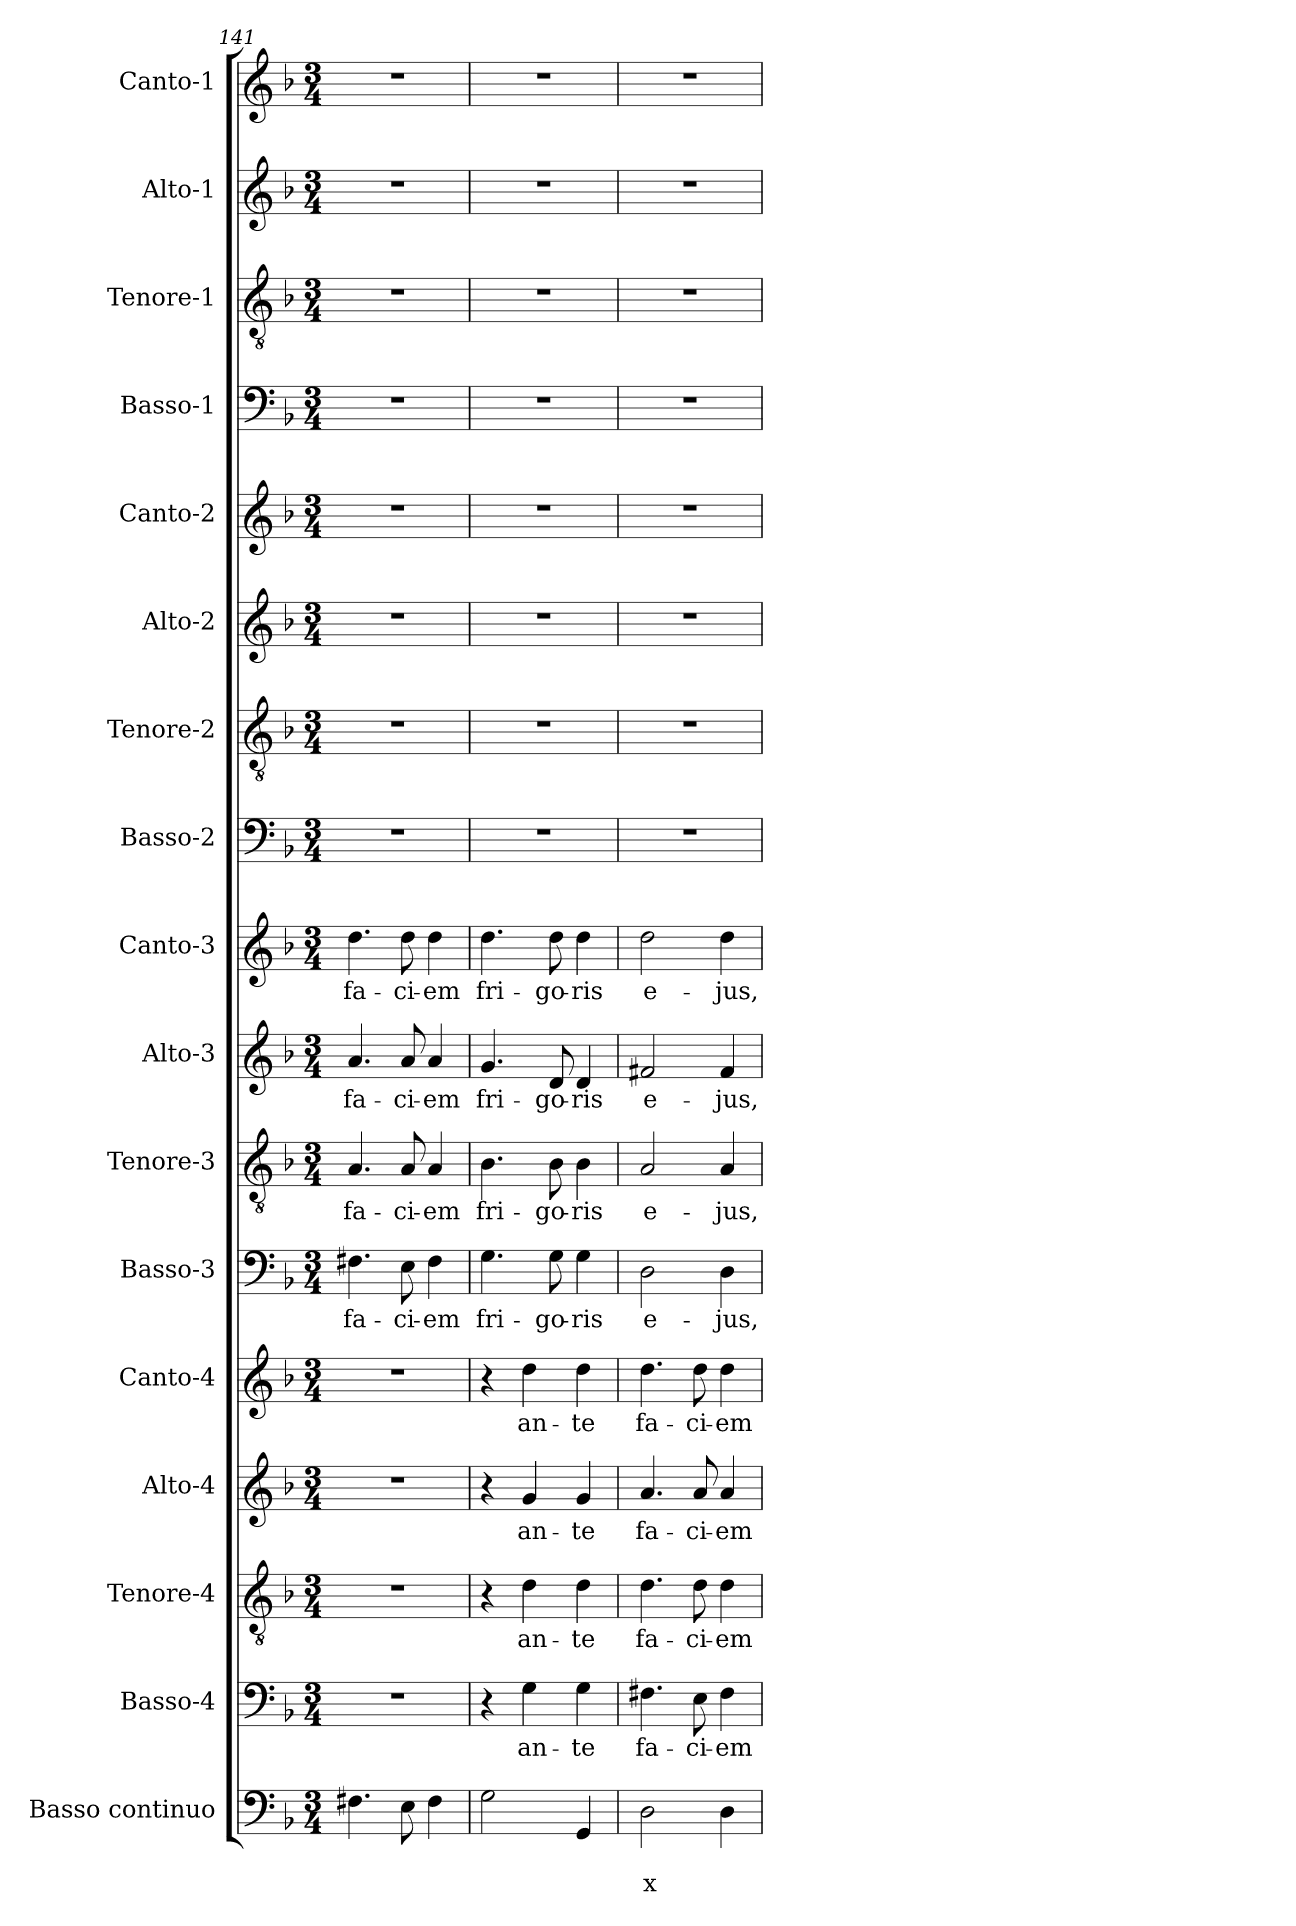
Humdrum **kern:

**kern	**text	**text	**kern	**text	**kern	**text	**kern	**text	**kern	**text	**kern	**text	**kern	**text	**kern	**text	**kern	**text	**kern	**kern	**kern	**kern	**kern	**kern	**kern	**kern
*part17	*part17	*part17	*part16	*part16	*part15	*part15	*part14	*part14	*part13	*part13	*part12	*part12	*part11	*part11	*part10	*part10	*part9	*part9	*part8	*part7	*part6	*part5	*part4	*part3	*part2	*part1
*staff17	*staff17	*staff17	*staff16	*staff16	*staff15	*staff15	*staff14	*staff14	*staff13	*staff13	*staff12	*staff12	*staff11	*staff11	*staff10	*staff10	*staff9	*staff9	*staff8	*staff7	*staff6	*staff5	*staff4	*staff3	*staff2	*staff1
*I"Basso continuo	*	*	*I"Basso-4	*	*I"Tenore-4	*	*I"Alto-4	*	*I"Canto-4	*	*I"Basso-3	*	*I"Tenore-3	*	*I"Alto-3	*	*I"Canto-3	*	*I"Basso-2	*I"Tenore-2	*I"Alto-2	*I"Canto-2	*I"Basso-1	*I"Tenore-1	*I"Alto-1	*I"Canto-1
*I'BC	*	*	*I'B4	*	*I'T4	*	*I'A4	*	*I'C4	*	*I'B3	*	*I'T3	*	*I'A3	*	*I'C3	*	*I'B2	*I'T2	*I'A2	*I'C2	*I'B1	*I'T1	*I'A1	*I'C1
*clefF4	*	*	*clefF4	*	*clefGv2	*	*clefG2	*	*clefG2	*	*clefF4	*	*clefGv2	*	*clefG2	*	*clefG2	*	*clefF4	*clefGv2	*clefG2	*clefG2	*clefF4	*clefGv2	*clefG2	*clefG2
*k[b-]	*	*	*k[b-]	*	*k[b-]	*	*k[b-]	*	*k[b-]	*	*k[b-]	*	*k[b-]	*	*k[b-]	*	*k[b-]	*	*k[b-]	*k[b-]	*k[b-]	*k[b-]	*k[b-]	*k[b-]	*k[b-]	*k[b-]
*F:	*	*	*F:	*	*F:	*	*F:	*	*F:	*	*F:	*	*F:	*	*F:	*	*F:	*	*F:	*F:	*F:	*F:	*F:	*F:	*F:	*F:
*M3/4	*	*	*M3/4	*	*M3/4	*	*M3/4	*	*M3/4	*	*M3/4	*	*M3/4	*	*M3/4	*	*M3/4	*	*M3/4	*M3/4	*M3/4	*M3/4	*M3/4	*M3/4	*M3/4	*M3/4
=141	=141	=141	=141	=141	=141	=141	=141	=141	=141	=141	=141	=141	=141	=141	=141	=141	=141	=141	=141	=141	=141	=141	=141	=141	=141	=141
!	!	!	!	!	!	!	!	!	!	!	!	!LO:LY:b	!	!	!	!	!	!	!	!	!	!	!	!	!	!
!	!	!	!	!	!	!	!	!	!	!	!	!	!	!LO:LY:b	!	!	!	!	!	!	!	!	!	!	!	!
!	!	!	!	!	!	!	!	!	!	!	!	!	!	!	!	!LO:LY:b	!	!	!	!	!	!	!	!	!	!
!	!	!	!	!	!	!	!	!	!	!	!	!	!	!	!	!	!	!LO:LY:b	!	!	!	!	!	!	!	!
4.F#X\	.	.	2.r	.	2.r	.	2.r	.	2.r	.	4.F#X\	fa-	4.A/	fa-	4.a/	fa-	4.dd\	fa-	2.r	2.r	2.r	2.r	2.r	2.r	2.r	2.r
!	!	!	!	!	!	!	!	!	!	!	!	!LO:LY:b	!	!	!	!	!	!	!	!	!	!	!	!	!	!
!	!	!	!	!	!	!	!	!	!	!	!	!	!	!LO:LY:b	!	!	!	!	!	!	!	!	!	!	!	!
!	!	!	!	!	!	!	!	!	!	!	!	!	!	!	!	!LO:LY:b	!	!	!	!	!	!	!	!	!	!
!	!	!	!	!	!	!	!	!	!	!	!	!	!	!	!	!	!	!LO:LY:b	!	!	!	!	!	!	!	!
8E\	.	.	.	.	.	.	.	.	.	.	8E\	-ci-	8A/	-ci-	8a/	-ci-	8dd\	-ci-	.	.	.	.	.	.	.	.
!	!	!	!	!	!	!	!	!	!	!	!	!LO:LY:b	!	!	!	!	!	!	!	!	!	!	!	!	!	!
!	!	!	!	!	!	!	!	!	!	!	!	!	!	!LO:LY:b	!	!	!	!	!	!	!	!	!	!	!	!
!	!	!	!	!	!	!	!	!	!	!	!	!	!	!	!	!LO:LY:b	!	!	!	!	!	!	!	!	!	!
!	!	!	!	!	!	!	!	!	!	!	!	!	!	!	!	!	!	!LO:LY:b	!	!	!	!	!	!	!	!
4F#\	.	.	.	.	.	.	.	.	.	.	4F#\	-em	4A/	-em	4a/	-em	4dd\	-em	.	.	.	.	.	.	.	.
=142	=142	=142	=142	=142	=142	=142	=142	=142	=142	=142	=142	=142	=142	=142	=142	=142	=142	=142	=142	=142	=142	=142	=142	=142	=142	=142
!	!	!	!	!	!	!	!	!	!	!	!	!LO:LY:b	!	!	!	!	!	!	!	!	!	!	!	!	!	!
!	!	!	!	!	!	!	!	!	!	!	!	!	!	!LO:LY:b	!	!	!	!	!	!	!	!	!	!	!	!
!	!	!	!	!	!	!	!	!	!	!	!	!	!	!	!	!LO:LY:b	!	!	!	!	!	!	!	!	!	!
!	!	!	!	!	!	!	!	!	!	!	!	!	!	!	!	!	!	!LO:LY:b	!	!	!	!	!	!	!	!
2G\	.	.	4r	.	4r	.	4r	.	4r	.	4.G\	fri-	4.B-\	fri-	4.g/	fri-	4.dd\	fri-	2.r	2.r	2.r	2.r	2.r	2.r	2.r	2.r
!	!	!	!	!LO:LY:b	!	!	!	!	!	!	!	!	!	!	!	!	!	!	!	!	!	!	!	!	!	!
!	!	!	!	!	!	!LO:LY:b	!	!	!	!	!	!	!	!	!	!	!	!	!	!	!	!	!	!	!	!
!	!	!	!	!	!	!	!	!LO:LY:b	!	!	!	!	!	!	!	!	!	!	!	!	!	!	!	!	!	!
!	!	!	!	!	!	!	!	!	!	!LO:LY:b	!	!	!	!	!	!	!	!	!	!	!	!	!	!	!	!
.	.	.	4G\	an-	4d\	an-	4g/	an-	4dd\	an-	.	.	.	.	.	.	.	.	.	.	.	.	.	.	.	.
!	!	!	!	!	!	!	!	!	!	!	!	!LO:LY:b	!	!	!	!	!	!	!	!	!	!	!	!	!	!
!	!	!	!	!	!	!	!	!	!	!	!	!	!	!LO:LY:b	!	!	!	!	!	!	!	!	!	!	!	!
!	!	!	!	!	!	!	!	!	!	!	!	!	!	!	!	!LO:LY:b	!	!	!	!	!	!	!	!	!	!
!	!	!	!	!	!	!	!	!	!	!	!	!	!	!	!	!	!	!LO:LY:b	!	!	!	!	!	!	!	!
.	.	.	.	.	.	.	.	.	.	.	8G\	-go-	8B-\	-go-	8d/	-go-	8dd\	-go-	.	.	.	.	.	.	.	.
!	!	!	!	!LO:LY:b	!	!	!	!	!	!	!	!	!	!	!	!	!	!	!	!	!	!	!	!	!	!
!	!	!	!	!	!	!LO:LY:b	!	!	!	!	!	!	!	!	!	!	!	!	!	!	!	!	!	!	!	!
!	!	!	!	!	!	!	!	!LO:LY:b	!	!	!	!	!	!	!	!	!	!	!	!	!	!	!	!	!	!
!	!	!	!	!	!	!	!	!	!	!LO:LY:b	!	!	!	!	!	!	!	!	!	!	!	!	!	!	!	!
!	!	!	!	!	!	!	!	!	!	!	!	!LO:LY:b	!	!	!	!	!	!	!	!	!	!	!	!	!	!
!	!	!	!	!	!	!	!	!	!	!	!	!	!	!LO:LY:b	!	!	!	!	!	!	!	!	!	!	!	!
!	!	!	!	!	!	!	!	!	!	!	!	!	!	!	!	!LO:LY:b	!	!	!	!	!	!	!	!	!	!
!	!	!	!	!	!	!	!	!	!	!	!	!	!	!	!	!	!	!LO:LY:b	!	!	!	!	!	!	!	!
4GG/	.	.	4G\	-te	4d\	-te	4g/	-te	4dd\	-te	4G\	-ris	4B-\	-ris	4d/	-ris	4dd\	-ris	.	.	.	.	.	.	.	.
=143	=143	=143	=143	=143	=143	=143	=143	=143	=143	=143	=143	=143	=143	=143	=143	=143	=143	=143	=143	=143	=143	=143	=143	=143	=143	=143
!	!	!LO:LY:b	!	!	!	!	!	!	!	!	!	!	!	!	!	!	!	!	!	!	!	!	!	!	!	!
!	!	!	!	!LO:LY:b	!	!	!	!	!	!	!	!	!	!	!	!	!	!	!	!	!	!	!	!	!	!
!	!	!	!	!	!	!LO:LY:b	!	!	!	!	!	!	!	!	!	!	!	!	!	!	!	!	!	!	!	!
!	!	!	!	!	!	!	!	!LO:LY:b	!	!	!	!	!	!	!	!	!	!	!	!	!	!	!	!	!	!
!	!	!	!	!	!	!	!	!	!	!LO:LY:b	!	!	!	!	!	!	!	!	!	!	!	!	!	!	!	!
!	!	!	!	!	!	!	!	!	!	!	!	!LO:LY:b	!	!	!	!	!	!	!	!	!	!	!	!	!	!
!	!	!	!	!	!	!	!	!	!	!	!	!	!	!LO:LY:b	!	!	!	!	!	!	!	!	!	!	!	!
!	!	!	!	!	!	!	!	!	!	!	!	!	!	!	!	!LO:LY:b	!	!	!	!	!	!	!	!	!	!
!	!	!	!	!	!	!	!	!	!	!	!	!	!	!	!	!	!	!LO:LY:b	!	!	!	!	!	!	!	!
2D\	.	x	4.F#X\	fa-	4.d\	fa-	4.a/	fa-	4.dd\	fa-	2D\	e-	2A/	e-	2f#X/	e-	2dd\	e-	2.r	2.r	2.r	2.r	2.r	2.r	2.r	2.r
!	!	!	!	!LO:LY:b	!	!	!	!	!	!	!	!	!	!	!	!	!	!	!	!	!	!	!	!	!	!
!	!	!	!	!	!	!LO:LY:b	!	!	!	!	!	!	!	!	!	!	!	!	!	!	!	!	!	!	!	!
!	!	!	!	!	!	!	!	!LO:LY:b	!	!	!	!	!	!	!	!	!	!	!	!	!	!	!	!	!	!
!	!	!	!	!	!	!	!	!	!	!LO:LY:b	!	!	!	!	!	!	!	!	!	!	!	!	!	!	!	!
.	.	.	8E\	-ci-	8d\	-ci-	8a/	-ci-	8dd\	-ci-	.	.	.	.	.	.	.	.	.	.	.	.	.	.	.	.
!	!	!	!	!LO:LY:b	!	!	!	!	!	!	!	!	!	!	!	!	!	!	!	!	!	!	!	!	!	!
!	!	!	!	!	!	!LO:LY:b	!	!	!	!	!	!	!	!	!	!	!	!	!	!	!	!	!	!	!	!
!	!	!	!	!	!	!	!	!LO:LY:b	!	!	!	!	!	!	!	!	!	!	!	!	!	!	!	!	!	!
!	!	!	!	!	!	!	!	!	!	!LO:LY:b	!	!	!	!	!	!	!	!	!	!	!	!	!	!	!	!
!	!	!	!	!	!	!	!	!	!	!	!	!LO:LY:b	!	!	!	!	!	!	!	!	!	!	!	!	!	!
!	!	!	!	!	!	!	!	!	!	!	!	!	!	!LO:LY:b	!	!	!	!	!	!	!	!	!	!	!	!
!	!	!	!	!	!	!	!	!	!	!	!	!	!	!	!	!LO:LY:b	!	!	!	!	!	!	!	!	!	!
!	!	!	!	!	!	!	!	!	!	!	!	!	!	!	!	!	!	!LO:LY:b	!	!	!	!	!	!	!	!
4D\	.	.	4F#\	-em	4d\	-em	4a/	-em	4dd\	-em	4D\	-jus,	4A/	-jus,	4f#/	-jus,	4dd\	-jus,	.	.	.	.	.	.	.	.
=	=	=	=	=	=	=	=	=	=	=	=	=	=	=	=	=	=	=	=	=	=	=	=	=	=	=
*-	*-	*-	*-	*-	*-	*-	*-	*-	*-	*-	*-	*-	*-	*-	*-	*-	*-	*-	*-	*-	*-	*-	*-	*-	*-	*-
